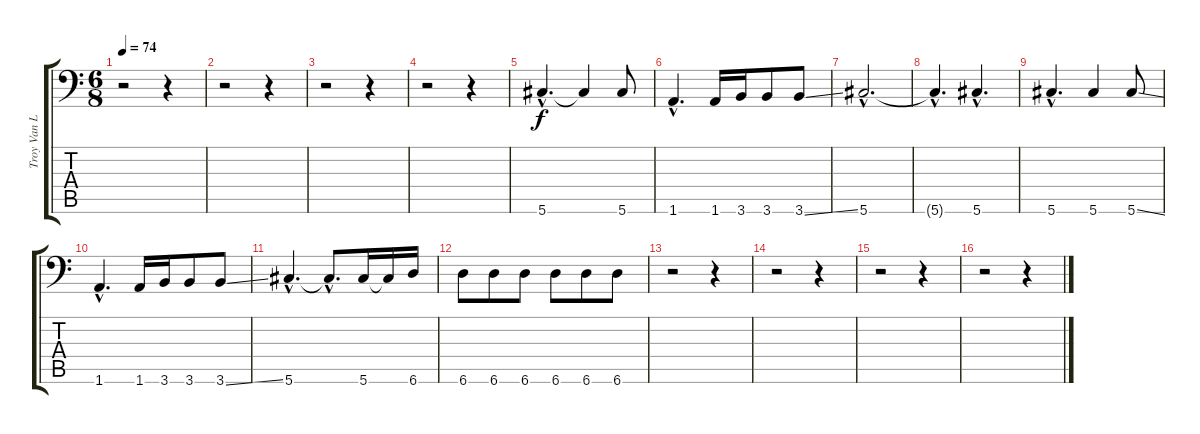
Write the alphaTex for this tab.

\track ("Troy Van Leeuwen - Guitar 2" "Troy Van L") {instrument electricguitarclean}
\staff {score tabs}
\tuning (Ab3 Eb3 B2 Gb2 Db2 Ab1) {hide}
\ts (6 8)
\tempo 74
\clef f4
\ks c
r.2{dy f} r.4 |
r.2 r.4 |
r.2 r.4 |
r.2 r.4 |
5.6{hac}.4{d} 5.6{t}.4 5.6.8 |
1.6{hac}.4{d} 1.6.16 3.6.16 3.6.8 3.6{ss}.8 |
5.6{hac}.2{d} |
5.6{hac t}.4{d} 5.6{hac}.4{d} |
5.6{hac}.4{d} 5.6.4 5.6{ss}.8 |
1.6{hac}.4{d} 1.6.16 3.6.16 3.6.8 3.6{ss}.8 |
5.6{hac}.4{d} 5.6{hac t}.8{d} 5.6.16 5.6{t}.16 6.6.16 |
6.6.8 6.6.8 6.6.8 6.6.8 6.6.8 6.6.8 |
r.2 r.4 |
r.2 r.4 |
r.2 r.4 |
r.2 r.4
